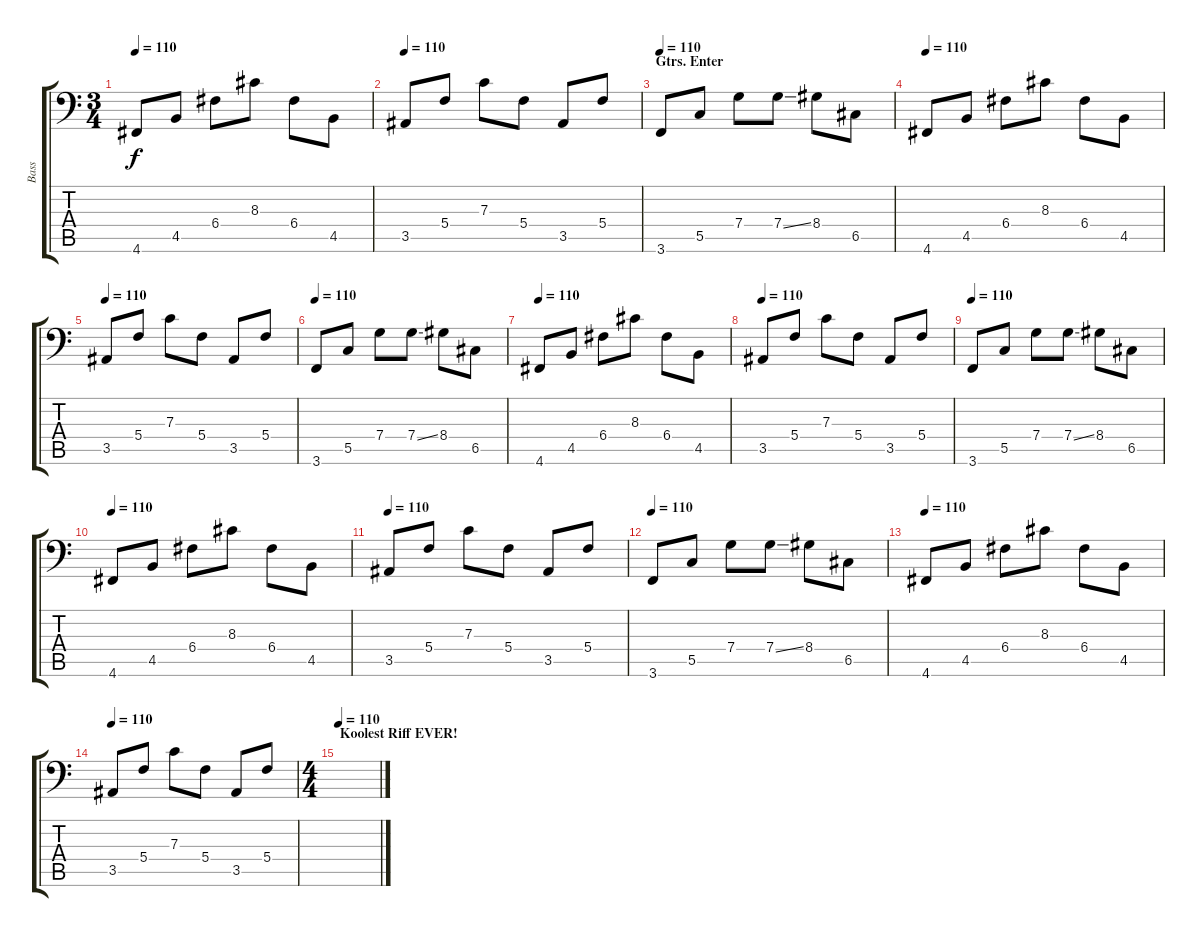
\track ("Bass" "Bass") {instrument electricbasspick}
\staff {score tabs}
\tuning (D3 A2 F2 C2 G1 D1) {hide}
\ts (3 4)
\tempo 110
\clef f4
\ks c
4.6.8{dy f} 4.5.8 6.4.8 8.3.8 6.4.8 4.5.8 |
\tempo 110
3.5.8 5.4.8 7.3.8 5.4.8 3.5.8 5.4.8 |
\section ("" "Gtrs. Enter")
\tempo 110
3.6.8 5.5.8 7.4.8 7.4{ss}.8 8.4.8 6.5.8 |
\tempo 110
4.6.8 4.5.8 6.4.8 8.3.8 6.4.8 4.5.8 |
\tempo 110
3.5.8 5.4.8 7.3.8 5.4.8 3.5.8 5.4.8 |
\tempo 110
3.6.8 5.5.8 7.4.8 7.4{ss}.8 8.4.8 6.5.8 |
\tempo 110
4.6.8 4.5.8 6.4.8 8.3.8 6.4.8 4.5.8 |
\tempo 110
3.5.8 5.4.8 7.3.8 5.4.8 3.5.8 5.4.8 |
\tempo 110
3.6.8 5.5.8 7.4.8 7.4{ss}.8 8.4.8 6.5.8 |
\tempo 110
4.6.8 4.5.8 6.4.8 8.3.8 6.4.8 4.5.8 |
\tempo 110
3.5.8 5.4.8 7.3.8 5.4.8 3.5.8 5.4.8 |
\tempo 110
3.6.8 5.5.8 7.4.8 7.4{ss}.8 8.4.8 6.5.8 |
\tempo 110
4.6.8 4.5.8 6.4.8 8.3.8 6.4.8 4.5.8 |
\tempo 110
3.5.8 5.4.8 7.3.8 5.4.8 3.5.8 5.4.8 |
\ts (4 4)
\section ("" "Koolest Riff EVER!")
\tempo 110
